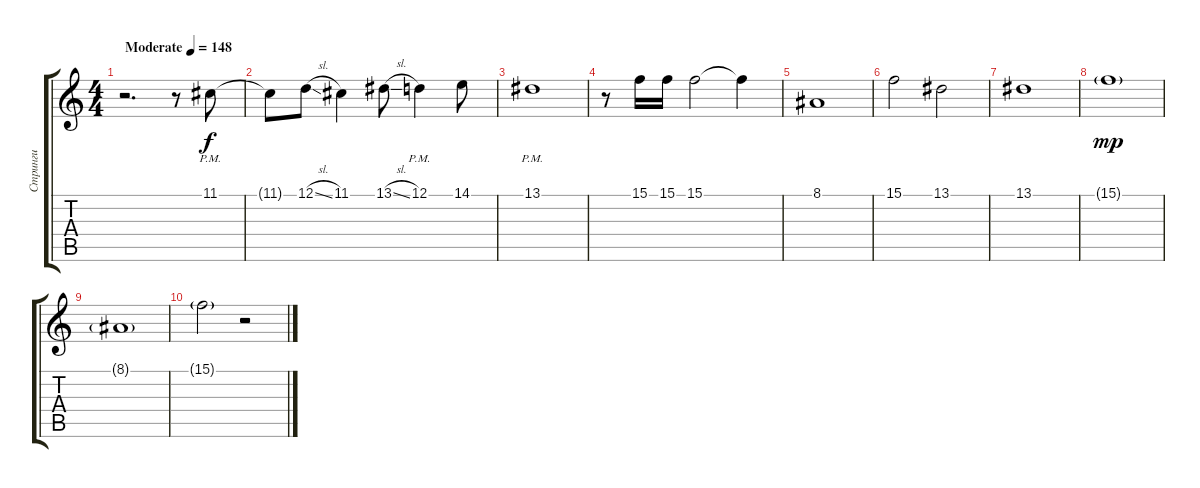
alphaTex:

\track ("Стринги" "Стринги") {instrument stringensemble1}
\staff {score tabs}
\tuning (D4 A3 F3 C3 G2 C2) {hide}
\ts (4 4)
\tempo (148 "Moderate")
\clef g2
\ks c
r.2{d dy f instrument stringensemble1} r.8 11.1{pm}.8 |
11.1{t}.8 12.1{sl}.8 11.1.4 13.1{sl}.8 12.1{pm}.4 14.1.8 |
13.1{pm}.1 |
r.8 15.1.16 15.1.16 15.1.2 15.1{t}.4 |
8.1.1 |
15.1.2 13.1.2 |
13.1.1 |
15.1{g}.1{dy mp} |
8.1{g}.1 |
15.1{g}.2 r.2
